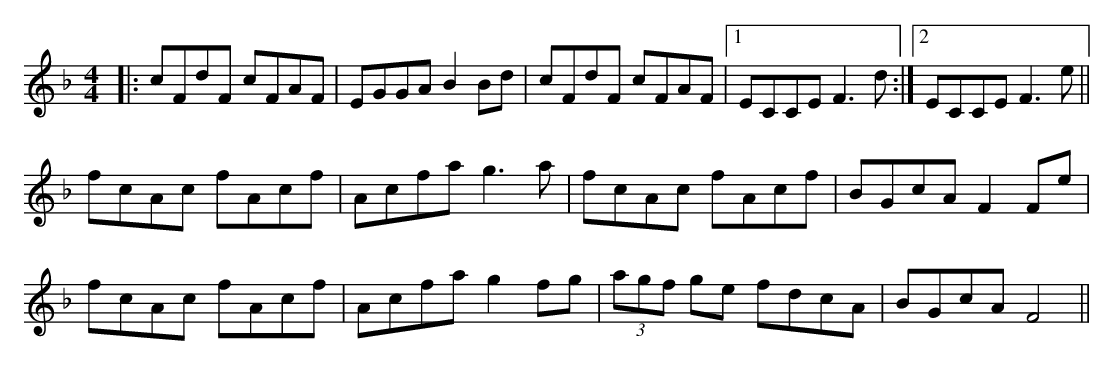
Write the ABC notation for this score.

X:1
M:4/4
K:F
|:cFdF cFAF|EGGA B2Bd|cFdF cFAF|1 ECCE F3d:|2 ECCE F3e||
fcAc fAcf|Acfa g3a|fcAc fAcf|BGcA F2Fe|
fcAc fAcf|Acfa g2fg|(3agf ge fdcA|BGcA F4||
